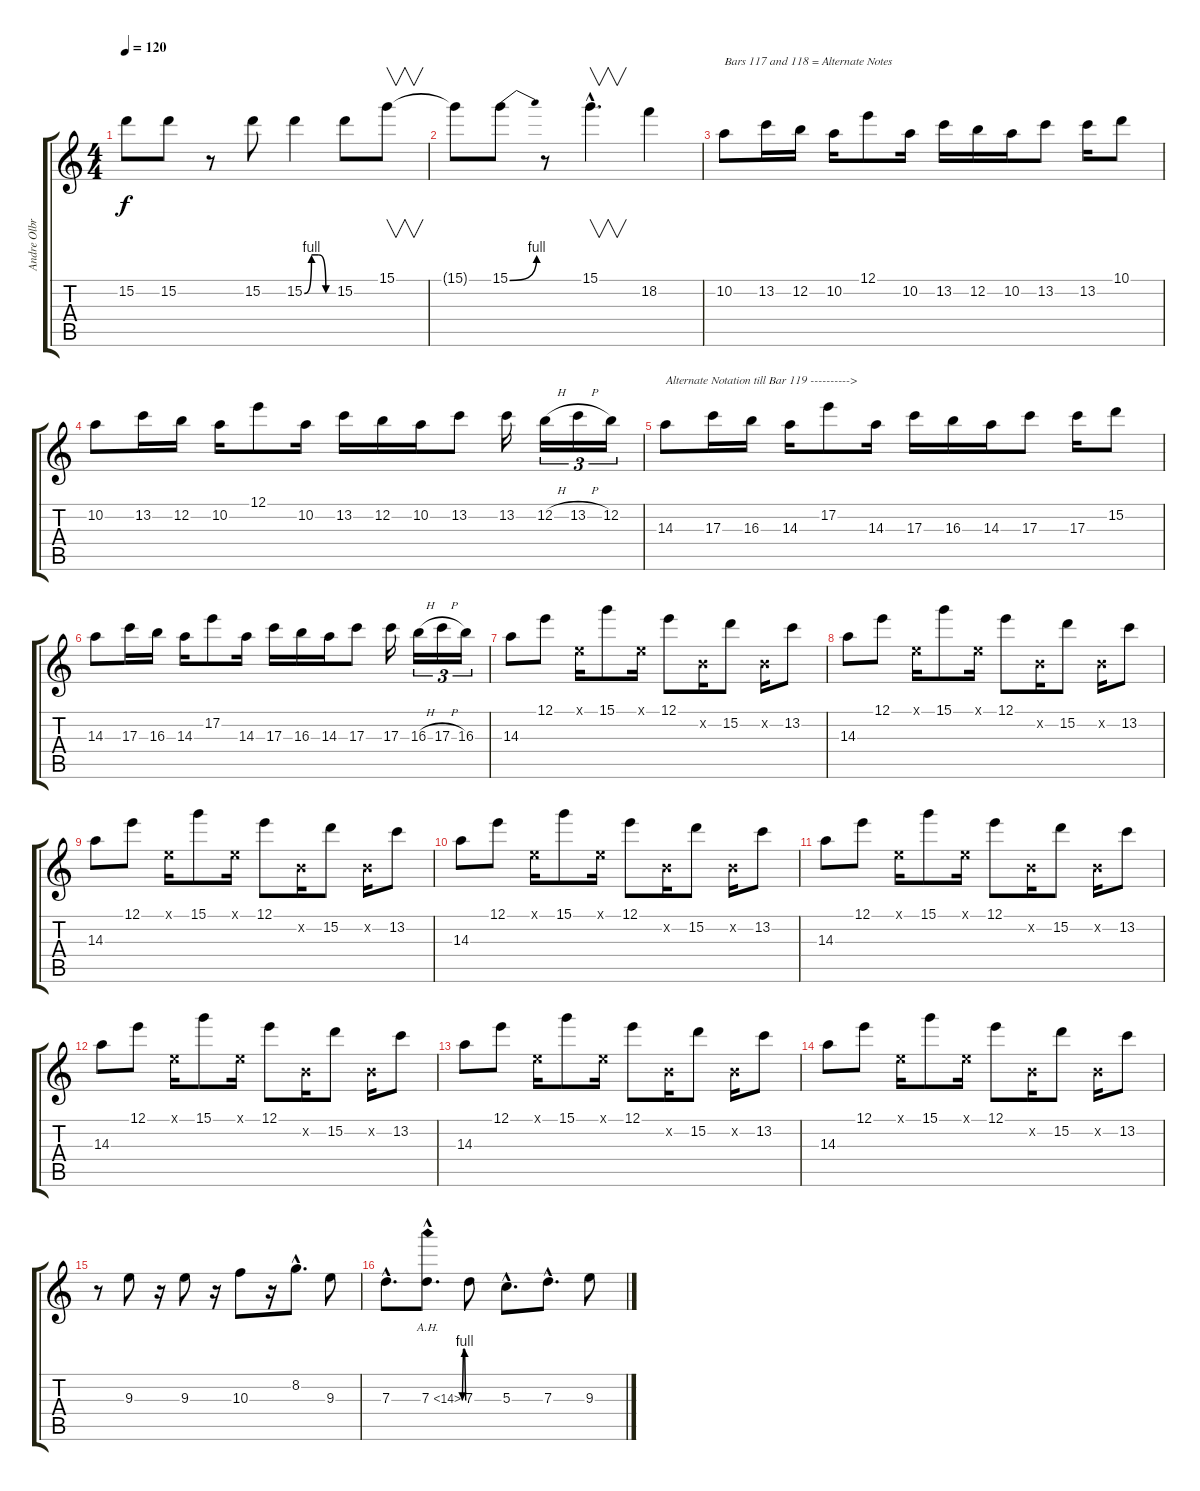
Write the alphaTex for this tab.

\track ("Andre Olbrich" "Andre Olbr") {instrument distortionguitar}
\staff {score tabs}
\tuning (E4 B3 G3 D3 A2 E2) {hide}
\ts (4 4)
\tempo 120
\clef g2
\ks c
15.2{t}.8{dy f} 15.2.8 r.8 15.2.8 15.2{be (custom 0 0 15 4 30 4 45 0 60 0)}.4 15.2.8 15.1.8{v} |
15.1{t}.8 15.1{be (bend 0 0 60 4)}.8 r.8 15.1{hac}.4{v d} 18.2.4 |
10.2.8{txt "Bars 117 and 118 = Alternate Notes"} 13.2.16 12.2.16 10.2.16 12.1.8 10.2.16 13.2.16 12.2.16 10.2.16 13.2.8 13.2.16 10.1.8 |
10.2.8 13.2.16 12.2.16 10.2.16 12.1.8 10.2.16 13.2.16 12.2.16 10.2.16 13.2.8 13.2.16 12.2{h}.16{tu (3 2)} 13.2{h}.16{tu (3 2)} 12.2.16{tu (3 2)} |
14.3.8{txt "Alternate Notation till Bar 119 ---------->"} 17.3.16 16.3.16 14.3.16 17.2.8 14.3.16 17.3.16 16.3.16 14.3.16 17.3.8 17.3.16 15.2.8 |
14.3.8 17.3.16 16.3.16 14.3.16 17.2.8 14.3.16 17.3.16 16.3.16 14.3.16 17.3.8 17.3.16 16.3{h}.16{tu (3 2)} 17.3{h}.16{tu (3 2)} 16.3.16{tu (3 2)} |
14.3.8 12.1.8 0.1{x}.16 15.1.8 0.1{x}.16 12.1.8 0.2{x}.16 15.2.8 0.2{x}.16 13.2.8 |
14.3.8 12.1.8 0.1{x}.16 15.1.8 0.1{x}.16 12.1.8 0.2{x}.16 15.2.8 0.2{x}.16 13.2.8 |
14.3.8 12.1.8 0.1{x}.16 15.1.8 0.1{x}.16 12.1.8 0.2{x}.16 15.2.8 0.2{x}.16 13.2.8 |
14.3.8 12.1.8 0.1{x}.16 15.1.8 0.1{x}.16 12.1.8 0.2{x}.16 15.2.8 0.2{x}.16 13.2.8 |
14.3.8 12.1.8 0.1{x}.16 15.1.8 0.1{x}.16 12.1.8 0.2{x}.16 15.2.8 0.2{x}.16 13.2.8 |
14.3.8 12.1.8 0.1{x}.16 15.1.8 0.1{x}.16 12.1.8 0.2{x}.16 15.2.8 0.2{x}.16 13.2.8 |
14.3.8 12.1.8 0.1{x}.16 15.1.8 0.1{x}.16 12.1.8 0.2{x}.16 15.2.8 0.2{x}.16 13.2.8 |
14.3.8 12.1.8 0.1{x}.16 15.1.8 0.1{x}.16 12.1.8 0.2{x}.16 15.2.8 0.2{x}.16 13.2.8 |
r.8 9.3.8 r.16 9.3.8 r.16 10.3.8 r.16 8.2{hac}.8{d} 9.3.8 |
7.3{hac}.8{d} 7.3{be (custom 0 0 15 4 30 4 45 0 60 0) ah 7 hac}.8{d} 7.3.8 5.3{hac}.8{d} 7.3{hac}.8{d} 9.3.8
